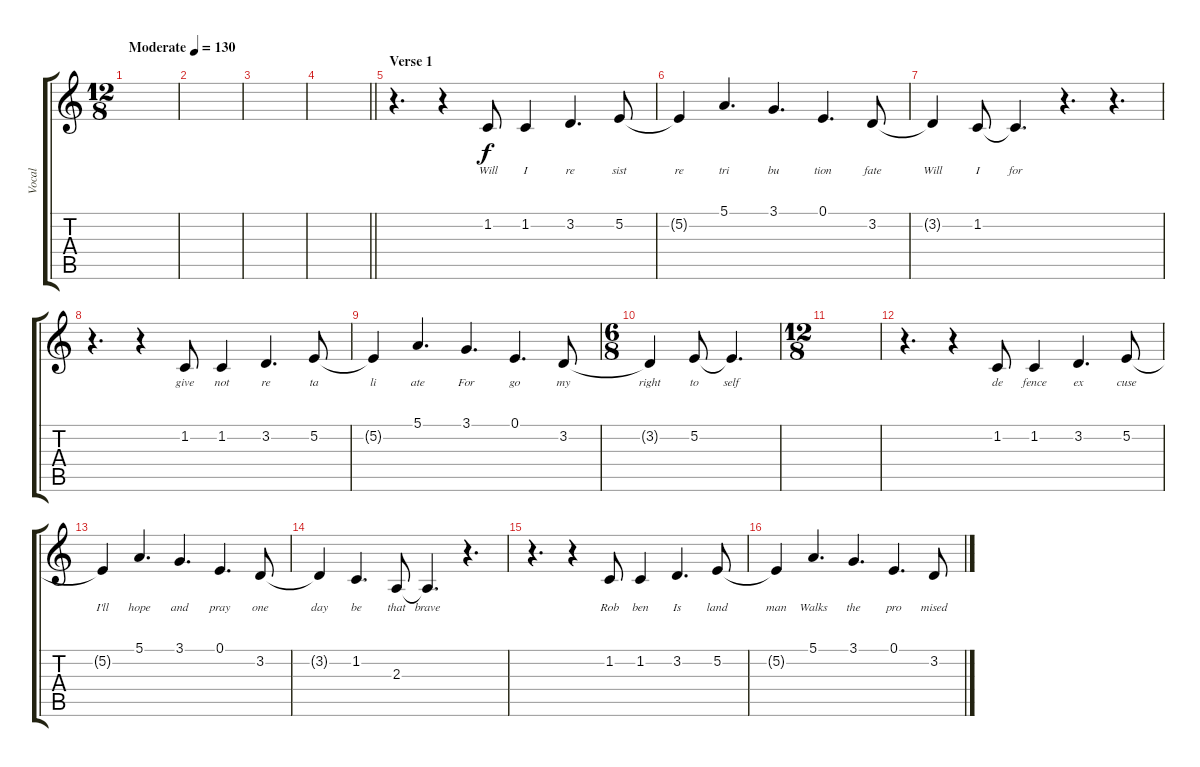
\track ("Vocal" "Vocal") {instrument acousticgrandpiano}
\staff {score tabs}
\tuning (E4 B3 G3 D3 A2 E2) {hide}
\ts (12 8)
\tempo (130 "Moderate")
\clef g2
\ks c
|
|
|
\barLineRight lightlight
|
\section ("" "Verse 1")
r.4{d} r.4 1.2.8{lyrics (0 "Will") lyrics (1 "") lyrics (2 "") lyrics (3 "") lyrics (4 "")} 1.2.4{lyrics (0 "I") lyrics (1 "") lyrics (2 "") lyrics (3 "") lyrics (4 "")} 3.2.4{d lyrics (0 "re") lyrics (1 "") lyrics (2 "") lyrics (3 "") lyrics (4 "")} 5.2.8{lyrics (0 "sist") lyrics (1 "") lyrics (2 "") lyrics (3 "") lyrics (4 "")} |
5.2{t}.4{lyrics (0 "re") lyrics (1 "") lyrics (2 "") lyrics (3 "") lyrics (4 "")} 5.1.4{d lyrics (0 "tri") lyrics (1 "") lyrics (2 "") lyrics (3 "") lyrics (4 "")} 3.1.4{d lyrics (0 "bu") lyrics (1 "") lyrics (2 "") lyrics (3 "") lyrics (4 "")} 0.1.4{d lyrics (0 "tion") lyrics (1 "") lyrics (2 "") lyrics (3 "") lyrics (4 "")} 3.2.8{lyrics (0 "fate") lyrics (1 "") lyrics (2 "") lyrics (3 "") lyrics (4 "")} |
3.2{t}.4{lyrics (0 "Will") lyrics (1 "") lyrics (2 "") lyrics (3 "") lyrics (4 "")} 1.2.8{lyrics (0 "I") lyrics (1 "") lyrics (2 "") lyrics (3 "") lyrics (4 "")} 1.2{t}.4{d lyrics (0 "for") lyrics (1 "") lyrics (2 "") lyrics (3 "") lyrics (4 "")} r.4{d} r.4{d} |
r.4{d} r.4 1.2.8{lyrics (0 "give") lyrics (1 "") lyrics (2 "") lyrics (3 "") lyrics (4 "")} 1.2.4{lyrics (0 "not") lyrics (1 "") lyrics (2 "") lyrics (3 "") lyrics (4 "")} 3.2.4{d lyrics (0 "re") lyrics (1 "") lyrics (2 "") lyrics (3 "") lyrics (4 "")} 5.2.8{lyrics (0 "ta") lyrics (1 "") lyrics (2 "") lyrics (3 "") lyrics (4 "")} |
5.2{t}.4{lyrics (0 "li") lyrics (1 "") lyrics (2 "") lyrics (3 "") lyrics (4 "")} 5.1.4{d lyrics (0 "ate") lyrics (1 "") lyrics (2 "") lyrics (3 "") lyrics (4 "")} 3.1.4{d lyrics (0 "For") lyrics (1 "") lyrics (2 "") lyrics (3 "") lyrics (4 "")} 0.1.4{d lyrics (0 "go") lyrics (1 "") lyrics (2 "") lyrics (3 "") lyrics (4 "")} 3.2.8{lyrics (0 "my") lyrics (1 "") lyrics (2 "") lyrics (3 "") lyrics (4 "")} |
\ts (6 8)
3.2{t}.4{lyrics (0 "right") lyrics (1 "") lyrics (2 "") lyrics (3 "") lyrics (4 "")} 5.2.8{lyrics (0 "to") lyrics (1 "") lyrics (2 "") lyrics (3 "") lyrics (4 "")} 5.2{t}.4{d lyrics (0 "self") lyrics (1 "") lyrics (2 "") lyrics (3 "") lyrics (4 "")} |
\ts (12 8)
|
r.4{d} r.4 1.2.8{lyrics (0 "de") lyrics (1 "") lyrics (2 "") lyrics (3 "") lyrics (4 "")} 1.2.4{lyrics (0 "fence") lyrics (1 "") lyrics (2 "") lyrics (3 "") lyrics (4 "")} 3.2.4{d lyrics (0 "ex") lyrics (1 "") lyrics (2 "") lyrics (3 "") lyrics (4 "")} 5.2.8{lyrics (0 "cuse") lyrics (1 "") lyrics (2 "") lyrics (3 "") lyrics (4 "")} |
5.2{t}.4{lyrics (0 "I'll") lyrics (1 "") lyrics (2 "") lyrics (3 "") lyrics (4 "")} 5.1.4{d lyrics (0 "hope") lyrics (1 "") lyrics (2 "") lyrics (3 "") lyrics (4 "")} 3.1.4{d lyrics (0 "and") lyrics (1 "") lyrics (2 "") lyrics (3 "") lyrics (4 "")} 0.1.4{d lyrics (0 "pray") lyrics (1 "") lyrics (2 "") lyrics (3 "") lyrics (4 "")} 3.2.8{lyrics (0 "one") lyrics (1 "") lyrics (2 "") lyrics (3 "") lyrics (4 "")} |
3.2{t}.4{lyrics (0 "day") lyrics (1 "") lyrics (2 "") lyrics (3 "") lyrics (4 "")} 1.2.4{d lyrics (0 "be") lyrics (1 "") lyrics (2 "") lyrics (3 "") lyrics (4 "")} 2.3.8{lyrics (0 "that") lyrics (1 "") lyrics (2 "") lyrics (3 "") lyrics (4 "")} 2.3{t}.4{d lyrics (0 "brave") lyrics (1 "") lyrics (2 "") lyrics (3 "") lyrics (4 "")} r.4{d} |
r.4{d} r.4 1.2.8{lyrics (0 "Rob") lyrics (1 "") lyrics (2 "") lyrics (3 "") lyrics (4 "")} 1.2.4{lyrics (0 "ben") lyrics (1 "") lyrics (2 "") lyrics (3 "") lyrics (4 "")} 3.2.4{d lyrics (0 "Is") lyrics (1 "") lyrics (2 "") lyrics (3 "") lyrics (4 "")} 5.2.8{lyrics (0 "land") lyrics (1 "") lyrics (2 "") lyrics (3 "") lyrics (4 "")} |
5.2{t}.4{lyrics (0 "man") lyrics (1 "") lyrics (2 "") lyrics (3 "") lyrics (4 "")} 5.1.4{d lyrics (0 "Walks") lyrics (1 "") lyrics (2 "") lyrics (3 "") lyrics (4 "")} 3.1.4{d lyrics (0 "the") lyrics (1 "") lyrics (2 "") lyrics (3 "") lyrics (4 "")} 0.1.4{d lyrics (0 "pro") lyrics (1 "") lyrics (2 "") lyrics (3 "") lyrics (4 "")} 3.2.8{lyrics (0 "mised") lyrics (1 "") lyrics (2 "") lyrics (3 "") lyrics (4 "")}
